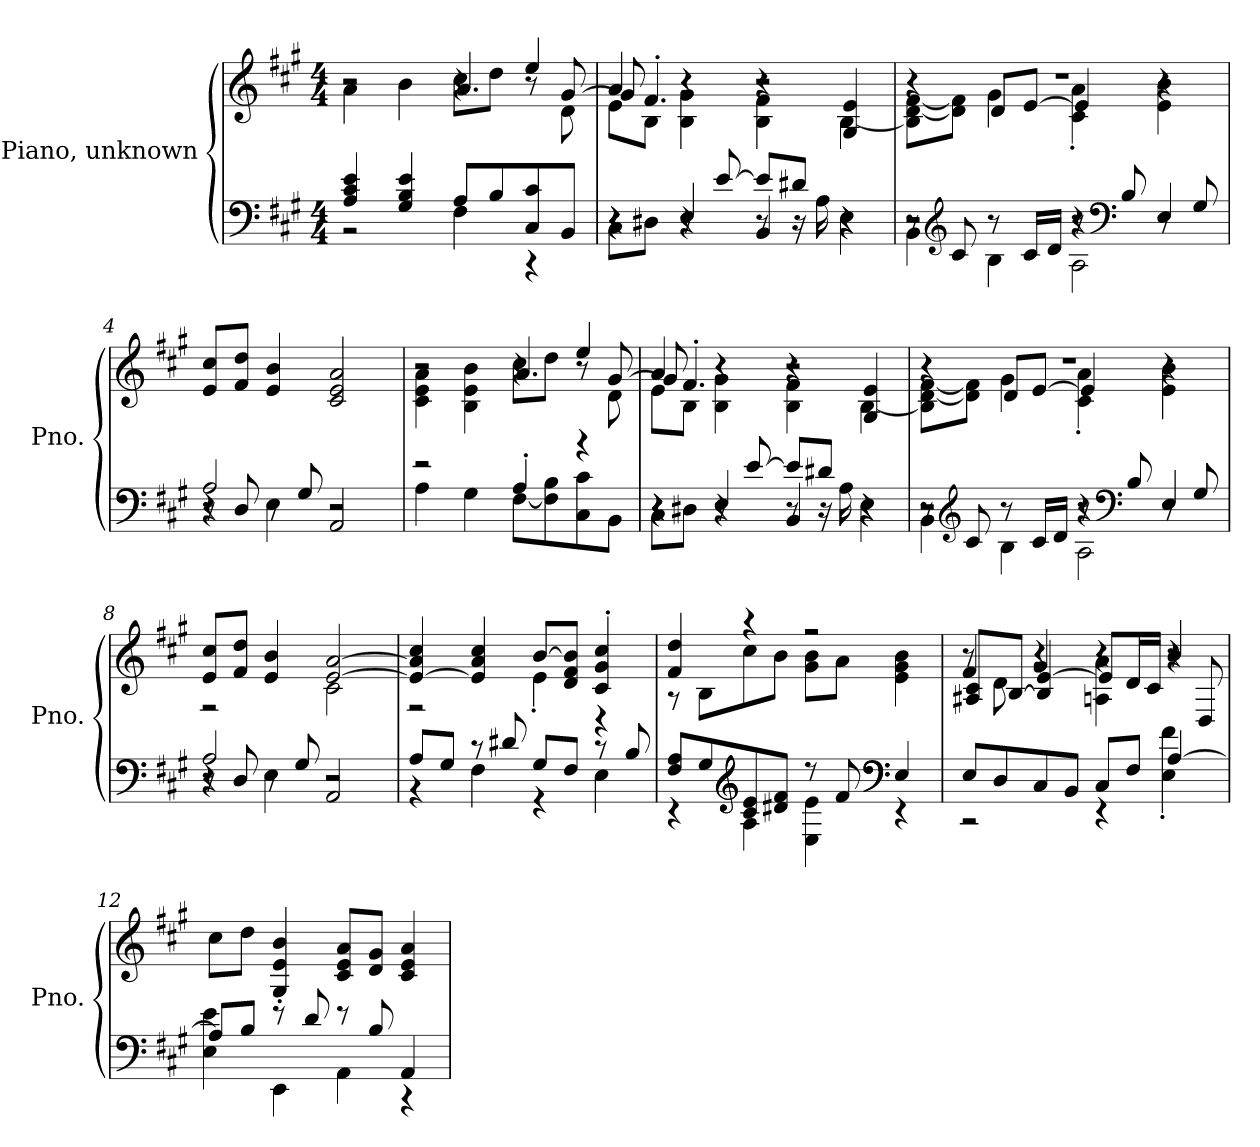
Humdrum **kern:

**kern	**kern
*part1	*part1
*staff2	*staff1
*I"Piano, unknown	*
*I'Pno.	*
*clefF4	*clefG2
*k[f#c#g#]	*k[f#c#g#]
*M4/4	*M4/4
*MM120	*MM120
=1	=1
*^	*^
*	*	*	*^
4A/ 4c#/ 4e/	2r	2r	4a\	2r
4G#/ 4B/ 4e/	.	.	4b\	.
8A/L	4F#\	4r	8cc#\L	4.a/
8B/	.	.	8dd\J	.
8C#/ 8c#/	4r	4ee/	8r	.
8BB/J	.	.	8d\	[8g#/
=2	=2	=2	=2	=2
*	*^	*	*	*
4r	8C#\L	4r	4a/	8e\L	8g#/]
.	8D#X\J	.	.	8B\J	4.f#'/
8r	4r	4E/	4r	4B\ 4g#\	.
[8e/	.	.	.	.	.
8e/L]	8r	4BB/	2r	4B\ 4f#\	4r
8d#X/J	16r	.	.	.	.
.	16A\	.	.	.	.
4r	4E\	4r	.	[4B\	4G#/ 4e/
=3	=3	=3	=3	=3	=3
8r	4BB\	2r	1r	8B\] [8d\ [8f#\L	4r
*clefG2	*	*	*	*	*
8c#/	.	.	.	8d\] 8f#\]J	.
8r	4B\	.	.	4g#\	8d/L
16c#/LL	.	.	.	.	[8e/J
16d/JJ	.	.	.	.	.
8r	2A\	4r	.	4c#\' 4a\'	4e/]
*clefF4	*	*	*	*	*
8B/	.	.	.	.	.
8r	.	4E/	.	4e\ 4b\	4r
8G#/	.	.	.	.	.
*	*	*	*v	*v	*v
!!LO:LB:g=z
=4	=4	=4	=4
2A/	4r	8r	8e/ 8cc#/L
.	.	8D/	8f#/ 8dd/J
.	4E\	8r	4e/ 4b/
.	.	8G#/	.
2r	2r	2AA/	2c#/ 2e/ 2a/
*	*v	*v	*
=5	=5	=5
*	*	*^
*	*	*	*^
2r	4A\	2r	4c#\ 4e\ 4a\	2r
.	4G#\	.	4B\ 4e\ 4b\	.
4A'/	[8F#\L	4r	8cc#\L	4.a/
.	8F#\] 8B\	.	8dd\J	.
4r	8C#\ 8c#\	4ee/	8r	.
.	8BB\J	.	8d\	[8g#/
=6	=6	=6	=6	=6
*	*^	*	*	*
4r	8C#\L	4r	4a/	8e\L	8g#/]
.	8D#X\J	.	.	8B\J	4.f#'/
8r	4r	4E/	4r	4B\ 4g#\	.
[8e/	.	.	.	.	.
8e/L]	8r	4BB/	2r	4B\ 4f#\	4r
8d#X/J	16r	.	.	.	.
.	16A\	.	.	.	.
4r	4E\	4r	.	[4B\	4G#/ 4e/
=7	=7	=7	=7	=7	=7
8r	4BB\	2r	1r	8B\] [8d\ [8f#\L	4r
*clefG2	*	*	*	*	*
8c#/	.	.	.	8d\] 8f#\]J	.
8r	4B\	.	.	4g#\	8d/L
16c#/LL	.	.	.	.	[8e/J
16d/JJ	.	.	.	.	.
8r	2A\	4r	.	4c#\' 4a\'	4e/]
*clefF4	*	*	*	*	*
8B/	.	.	.	.	.
8r	.	4E/	.	4e\ 4b\	4r
8G#/	.	.	.	.	.
*	*	*	*	*v	*v
!!LO:LB:g=z
=8	=8	=8	=8	=8
2A/	4r	8r	8e/ 8cc#/L	2r
.	.	8D/	8f#/ 8dd/J	.
.	4E\	8r	4e/ 4b/	.
.	.	8G#/	.	.
2r	2r	2AA/	[2e/ [2a/	2c#\
*	*v	*v	*	*
=9	=9	=9	=9
8A/L	4r	4e/_ 4a/] 4cc#/	2r
8G#/J	.	.	.
8r	4F#\	4e/] 4a/ 4cc#/	.
8d#X/	.	.	.
8G#/L	4r	[8b/L	4e'\
8F#/J	.	8d/ 8f#/ 8b/]J	.
8r	4E\	4c#/' 4g#/' 4cc#/'	4r
8B/	.	.	.
=10	=10	=10	=10
8F#/ 8A/L	4r	4f#/ 4dd/	8r
8G#/	.	.	8B\L
*clefG2	*	*	*
8c#/ 8e/	4A\	4r	8cc#\
8d#X/ 8f#/J	.	.	8b\J
8r	4E\ 4e\	2r	8g#\ 8b\L
8f#/	.	.	8a\J
*clefF4	*	*	*
4E/	4r	.	4e\ 4g#\ 4b\
=11	=11	=11	=11
*	*	*	*^
8E/L	2r	4f#/	8r	8A#X/ 8c#/L
8D/	.	.	8d\	[8B/J
8C#/	.	4g#/	4r	4B/] [4e/
8BB/J	.	.	.	.
8C#/L	4r	4r	4An\ 4a\	8e/L]
8F#/J	.	.	.	16d/L
.	.	.	.	16c#/JJ
[4A/	4E\' 4f#\'	4b/	4r	8r
.	.	.	.	8D/
*	*	*v	*v	*v
!!LO:LB:g=z
=12	=12	=12
8A/L]	4E\ 4e\	8cc#\L
8B/J	.	8dd\J
8r	4EE\	4G#/' 4e/' 4b/'
8d/	.	.
8r	4AA\	8c#/ 8e/ 8a/L
8B/	.	8d/ 8g#/J
4AA/	4r	4c#/ 4e/ 4a/
*v	*v	*
=	=
*-	*-
